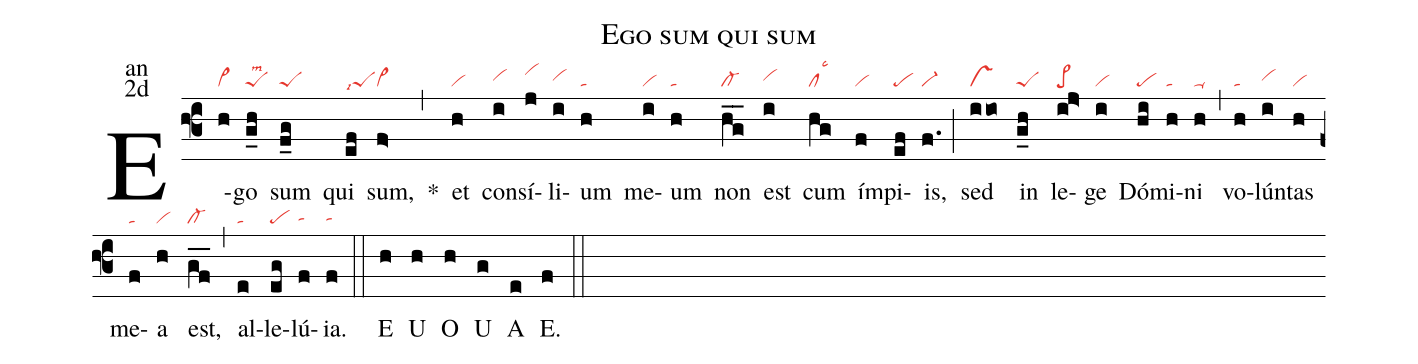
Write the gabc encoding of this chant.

name:Ego sum qui sum;
office-part:an;
mode:2d;
nabc-lines:1;
%%
(f3) E(h|vi>)go(g_h|peSlsm2) sum(f_g|peS) qui(ef|peSlsi7) sum,(f>|vi>) <sp>*</sp>(,) et(h|vi) con(i|vihh)sí(j|vihj)li(i|vihh)um(h|ta) me(i|vi)um(h|ta) non(hg__|cl-) est(i|vihh) cum(hg|cllsc3) ím(f|vi)pi(ef|pe)is,(f.|vi-) (;) sed(iio|vs) in(g_h|peS) le(ij>|pe>)ge(i|vi) Dó(hi|pe)mi(h|ta)ni(h|ta-) (,) vo(h|ta)lún(i|vihh)tas(h|vi) me(f|ta)a(h|vi) est,(gf__|cl-) (,) al(e|ta)le(eg|pe)lú(f|tahg){ia}.(f|tahg) (::) <eu>E(h) U(h) O(h) U(g) A(e) E.(f) </eu>(::)
